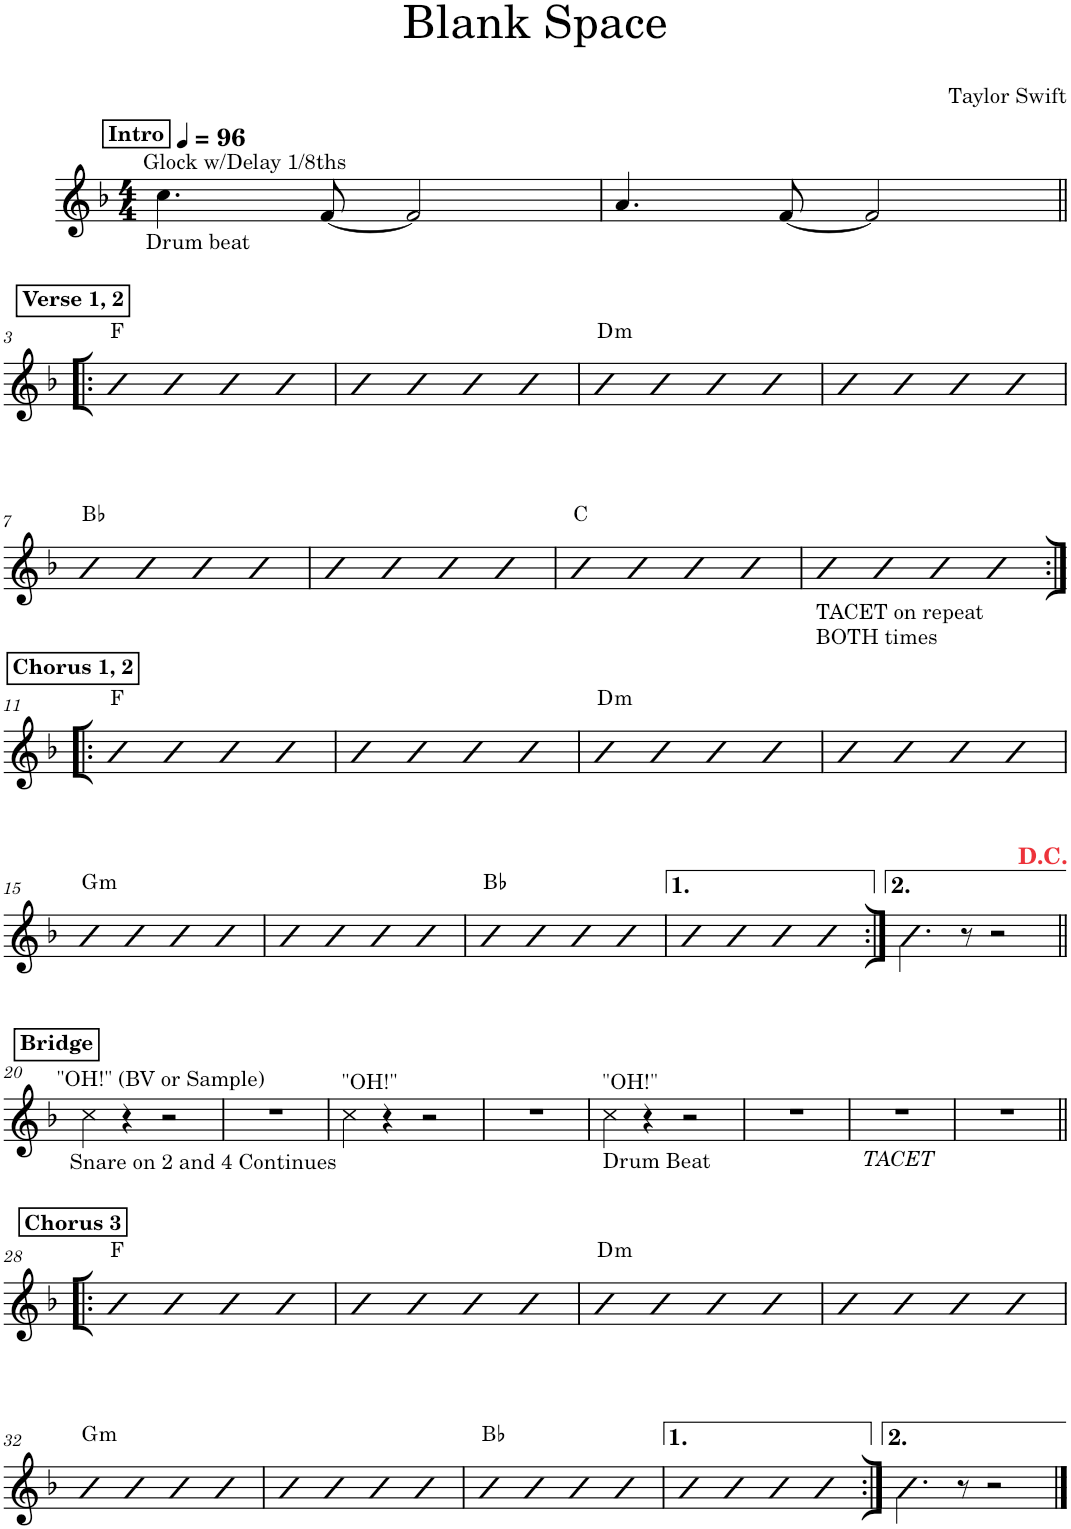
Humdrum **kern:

**kern	**harte
*part1	*part1
*staff1	*
*I"Piano	*
*I'Pno.	*
*clefG2	*
*k[b-]	*
*M4/4	*
*MM96	*
!!LO:REH:place=s1:a:B:cj:t=Intro
=1	=1
!LO:TX:a:t=Glock w/Delay 1/8ths	!
!LO:TX:b:t=Drum beat	!
4.cc\	.
[8f/	.
2f/]	.
=2	=2
4.a/	.
[8f/	.
2f/]	.
!!LO:LB:g=z
!!LO:REH:place=s1:a:B:cj:t=Verse 1, 2
=3!|:	=3!|:
4b-	F:maj
4b-	.
4b-	.
4b-	.
=4	=4
4b-	.
4b-	.
4b-	.
4b-	.
=5	=5
!	!LO:H:kt=m
4b-	D:min
4b-	.
4b-	.
4b-	.
=6	=6
4b-	.
4b-	.
4b-	.
4b-	.
!!LO:LB:g=z
=7	=7
4b-	Bb:maj
4b-	.
4b-	.
4b-	.
=8	=8
4b-	.
4b-	.
4b-	.
4b-	.
=9	=9
4b-	C:maj
4b-	.
4b-	.
4b-	.
=10	=10
!LO:TX:b:t=TACET on repeat	!
!LO:TX:b:t=BOTH times	!
4b-	.
4b-	.
4b-	.
4b-	.
!!LO:LB:g=z
!!LO:REH:place=s1:a:B:cj:t=Chorus 1, 2
=11:|!|:	=11:|!|:
4b-	F:maj
4b-	.
4b-	.
4b-	.
=12	=12
4b-	.
4b-	.
4b-	.
4b-	.
=13	=13
!	!LO:H:kt=m
4b-	D:min
4b-	.
4b-	.
4b-	.
=14	=14
4b-	.
4b-	.
4b-	.
4b-	.
!!LO:LB:g=z
=15	=15
!	!LO:H:kt=m
4b-	G:min
4b-	.
4b-	.
4b-	.
=16	=16
4b-	.
4b-	.
4b-	.
4b-	.
=17	=17
4b-	Bb:maj
4b-	.
4b-	.
4b-	.
=18	=18
4b-	.
4b-	.
4b-	.
4b-	.
=19:|!	=19:|!
4.b-\	.
8r	.
2r	.
!!LO:LB:g=z
!!LO:REH:place=s1:a:B:cj:t=Bridge
=20||	=20||
!LO:TX:a:t="OH!" (BV or Sample)	!
!LO:TX:b:t=Snare on 2 and 4 Continues	!
4cc\	.
4r	.
2r	.
=21	=21
1r	.
=22	=22
!LO:TX:a:t="OH!"	!
4cc\	.
4r	.
2r	.
=23	=23
1r	.
=24	=24
!LO:TX:a:t="OH!"	!
!LO:TX:b:t=Drum Beat	!
4cc\	.
4r	.
2r	.
=25	=25
1r	.
=26	=26
!LO:TX:b:i:t=TACET	!
1r	.
=27	=27
1r	.
!!LO:LB:g=z
!!LO:REH:place=s1:a:B:cj:t=Chorus 3
=28!|:	=28!|:
4b-	F:maj
4b-	.
4b-	.
4b-	.
=29	=29
4b-	.
4b-	.
4b-	.
4b-	.
=30	=30
!	!LO:H:kt=m
4b-	D:min
4b-	.
4b-	.
4b-	.
=31	=31
4b-	.
4b-	.
4b-	.
4b-	.
!!LO:LB:g=z
=32	=32
!	!LO:H:kt=m
4b-	G:min
4b-	.
4b-	.
4b-	.
=33	=33
4b-	.
4b-	.
4b-	.
4b-	.
=34	=34
4b-	Bb:maj
4b-	.
4b-	.
4b-	.
=35	=35
4b-	.
4b-	.
4b-	.
4b-	.
=36:|!	=36:|!
4.b-\	.
8r	.
2r	.
==	==
*-	*-
